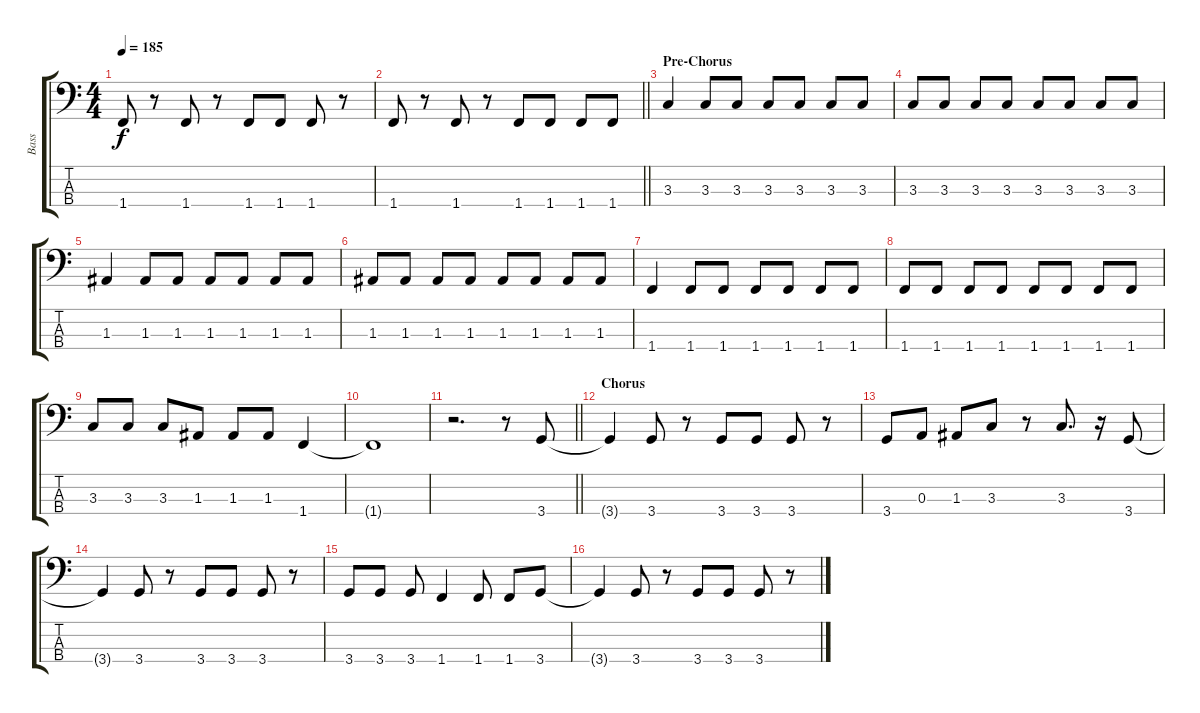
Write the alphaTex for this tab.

\track ("Bass" "Bass") {instrument electricbassfinger}
\staff {score tabs}
\tuning (G2 D2 A1 E1) {hide}
\ts (4 4)
\tempo 185
\clef f4
\ks c
1.4.8{dy f} r.8 1.4.8 r.8 1.4.8 1.4.8 1.4.8 r.8 |
\barLineRight lightlight
1.4.8 r.8 1.4.8 r.8 1.4.8 1.4.8 1.4.8 1.4.8 |
\section ("" "Pre-Chorus")
3.3.4 3.3.8 3.3.8 3.3.8 3.3.8 3.3.8 3.3.8 |
3.3.8 3.3.8 3.3.8 3.3.8 3.3.8 3.3.8 3.3.8 3.3.8 |
1.3.4 1.3.8 1.3.8 1.3.8 1.3.8 1.3.8 1.3.8 |
1.3.8 1.3.8 1.3.8 1.3.8 1.3.8 1.3.8 1.3.8 1.3.8 |
1.4.4 1.4.8 1.4.8 1.4.8 1.4.8 1.4.8 1.4.8 |
1.4.8 1.4.8 1.4.8 1.4.8 1.4.8 1.4.8 1.4.8 1.4.8 |
3.3.8 3.3.8 3.3.8 1.3.8 1.3.8 1.3.8 1.4.4 |
1.4{t}.1 |
\barLineRight lightlight
r.2{d} r.8 3.4.8 |
\section ("" "Chorus")
3.4{t}.4 3.4.8 r.8 3.4.8 3.4.8 3.4.8 r.8 |
3.4.8 0.3.8 1.3.8 3.3.8 r.8 3.3.8{d} r.16 3.4.8 |
3.4{t}.4 3.4.8 r.8 3.4.8 3.4.8 3.4.8 r.8 |
3.4.8 3.4.8 3.4.8 1.4.4 1.4.8 1.4.8 3.4.8 |
3.4{t}.4 3.4.8 r.8 3.4.8 3.4.8 3.4.8 r.8
